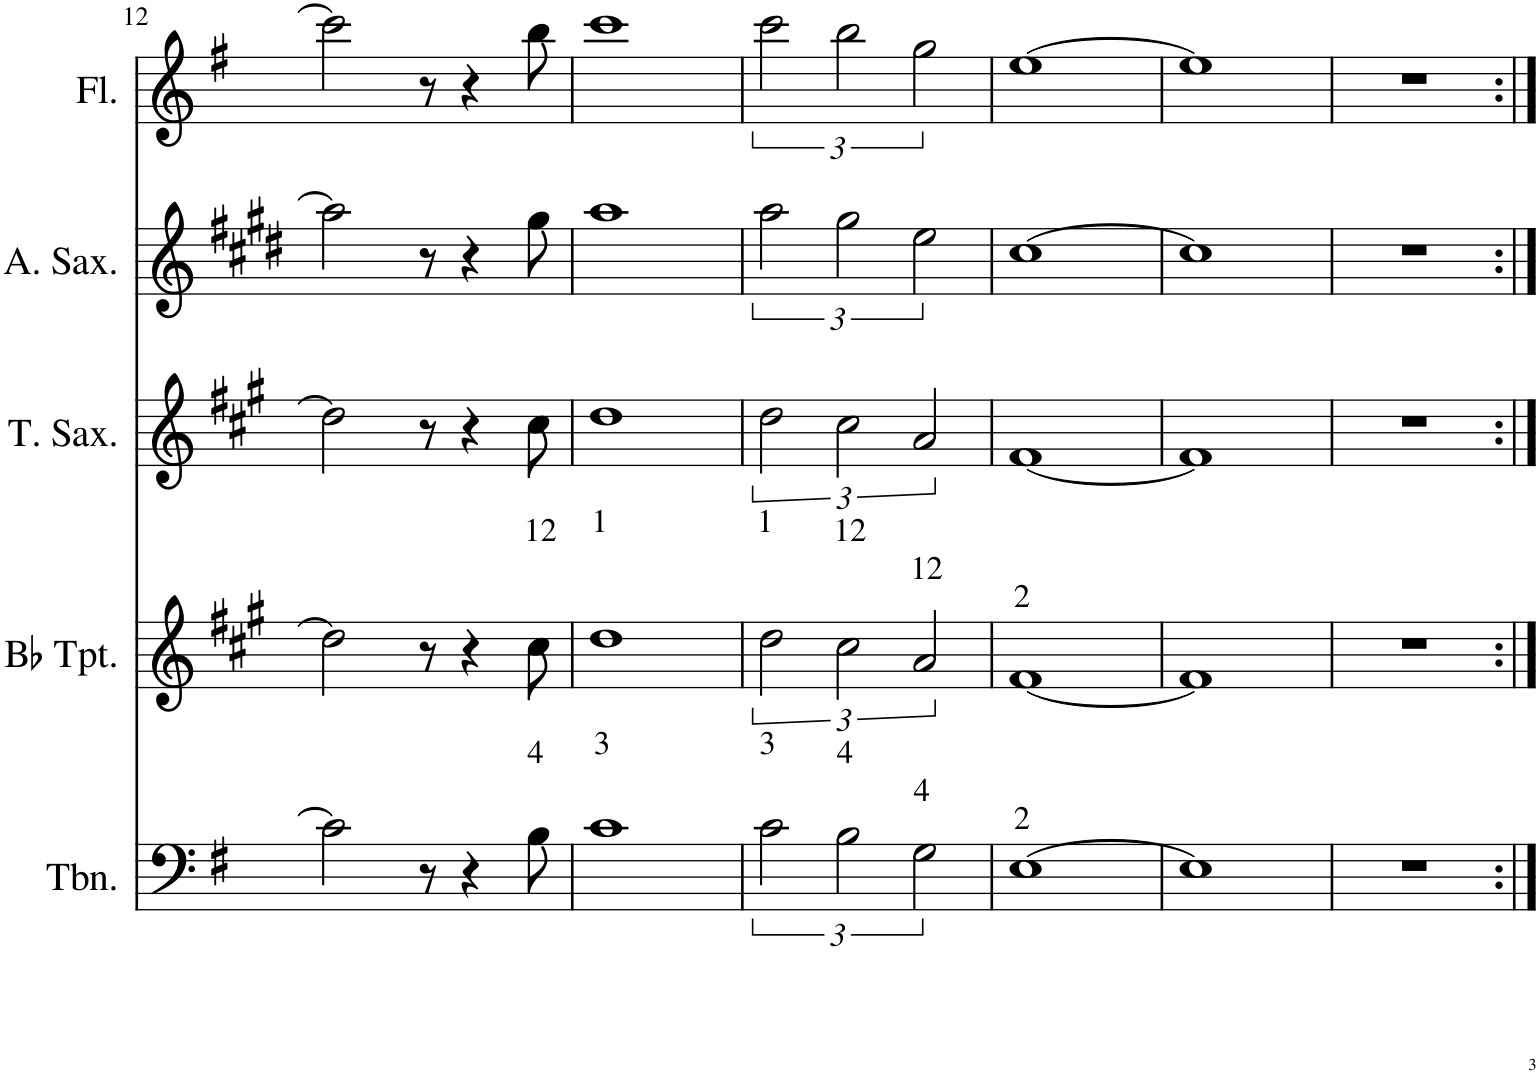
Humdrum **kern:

**kern	**kern	**kern	**kern	**kern
*part5	*part4	*part3	*part2	*part1
*staff5	*staff4	*staff3	*staff2	*staff1
*I"Trombone	*I"Bb Trumpet	*I"Tenor Saxophone	*I"Alto Saxophone	*I"Flute
*I'Tbn.	*I'Bb Tpt.	*I'T. Sax.	*I'A. Sax.	*I'Fl.
!!LO:PB:g=z
*clefF4	*clefG2	*clefG2	*clefG2	*clefG2
*	*Trd1c2	*Trd8c14	*Trd5c9	*
*k[f#]	*k[f#c#g#]	*k[f#c#g#]	*k[f#c#g#d#]	*k[f#]
*M2/2	*M2/2	*M2/2	*M2/2	*M2/2
*met(c|)	*met(c|)	*met(c|)	*met(c|)	*met(c|)
=12	=12	=12	=12	=12
2c\]	2dd\]	2dd\]	2aa\]	2ccc\]
8r	8r	8r	8r	8r
4r	4r	4r	4r	4r
!	!LO:TX:a:t=12	!	!	!
!LO:TX:a:t=4	!	!	!	!
8B\	8cc#\	8cc#\	8gg#\	8bb\
=13	=13	=13	=13	=13
!	!LO:TX:a:t=1	!	!	!
!LO:TX:a:t=3	!	!	!	!
1c	1dd	1dd	1aa	1ccc
=14	=14	=14	=14	=14
!	!LO:TX:a:t=1	!	!	!
!LO:TX:a:t=3	!	!	!	!
3c\	3dd\	3dd\	3aa\	3ccc\
!	!LO:TX:a:t=12	!	!	!
!LO:TX:a:t=4	!	!	!	!
3B\	3cc#\	3cc#\	3gg#\	3bb\
!	!LO:TX:a:t=12	!	!	!
!LO:TX:a:t=4	!	!	!	!
3G\	3a/	3a/	3ee\	3gg\
=15	=15	=15	=15	=15
!	!LO:TX:a:t=2	!	!	!
!LO:TX:a:t=2	!	!	!	!
[1E	[1f#	[1f#	[1cc#	[1ee
=16	=16	=16	=16	=16
1E]	1f#]	1f#]	1cc#]	1ee]
=17	=17	=17	=17	=17
1r	1r	1r	1r	1r
=:|!	=:|!	=:|!	=:|!	=:|!
*-	*-	*-	*-	*-
